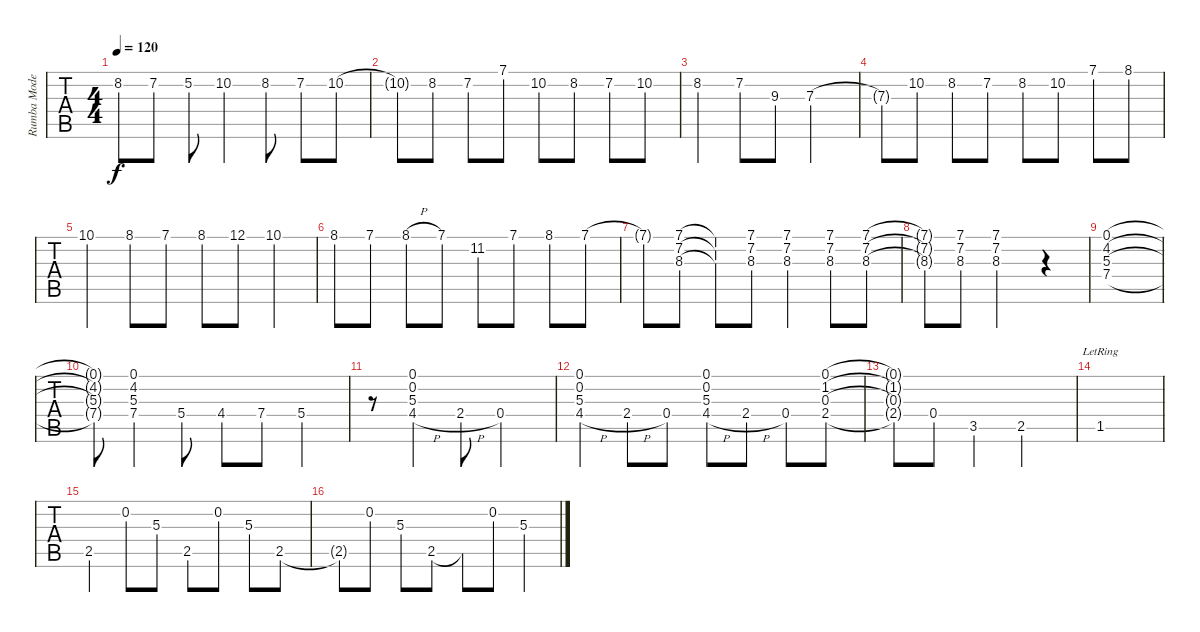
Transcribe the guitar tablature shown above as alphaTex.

\track ("Rumba Moderatto" "Rumba Mode") {instrument acousticguitarnylon}
\staff {tabs}
\tuning (E4 B3 G3 D3 A2 E2) {hide}
\ts (4 4)
\tempo 120
\clef g2
\ks c
8.2{t}.8{dy f} 7.2.8 5.2.8 10.2.4 8.2.8 7.2.8 10.2.8 |
10.2{t}.8 8.2.8 7.2.8 7.1.8 10.2.8 8.2.8 7.2.8 10.2.8 |
8.2.4 7.2.8 9.3.8 7.3.2 |
7.3{t}.8 10.2.8 8.2.8 7.2.8 8.2.8 10.2.8 7.1.8 8.1.8 |
10.1.4 8.1.8 7.1.8 8.1.8 12.1.8 10.1.4 |
8.1.8 7.1.8 8.1{h}.8 7.1.8 11.2.8 7.1.8 8.1.8 7.1.8 |
7.1{t}.8 (7.1 7.2 8.3).8 (7.1{t} 7.2{t} 8.3{t}).8 (7.1 7.2 8.3).8 (7.1 7.2 8.3).4 (7.1 7.2 8.3).8 (7.1 7.2 8.3).8 |
(7.1{t} 7.2{t} 8.3{t}).8 (7.1 7.2 8.3).8 (7.1 7.2 8.3).2 r.4 |
(0.1 4.2 5.3 7.4).1 |
(0.1{t} 4.2{t} 5.3{t} 7.4{t}).8 (0.1 4.2 5.3 7.4).4 5.4.8 4.4.8 7.4.8 5.4.4 |
r.8 (0.1 0.2 5.3 4.4{h}).4 2.4{h}.8 0.4.2 |
(0.1 0.2 5.3 4.4{h}).4 2.4{h}.8 0.4.8 (0.1 0.2 5.3 4.4{h}).8 2.4{h}.8 0.4.8 (0.1 1.2 0.3 2.4).8 |
(0.1{t} 1.2{t} 0.3{t} 2.4{t}).8 0.4.8 3.5.4 2.5.2 |
1.5{lr}.1 |
2.5.4 0.2.8 5.3.8 2.5.8 0.2.8 5.3.8 2.5.8 |
2.5{t}.8 0.2.8 5.3.8 2.5.8 2.5{t}.8 0.2.8 5.3.4
